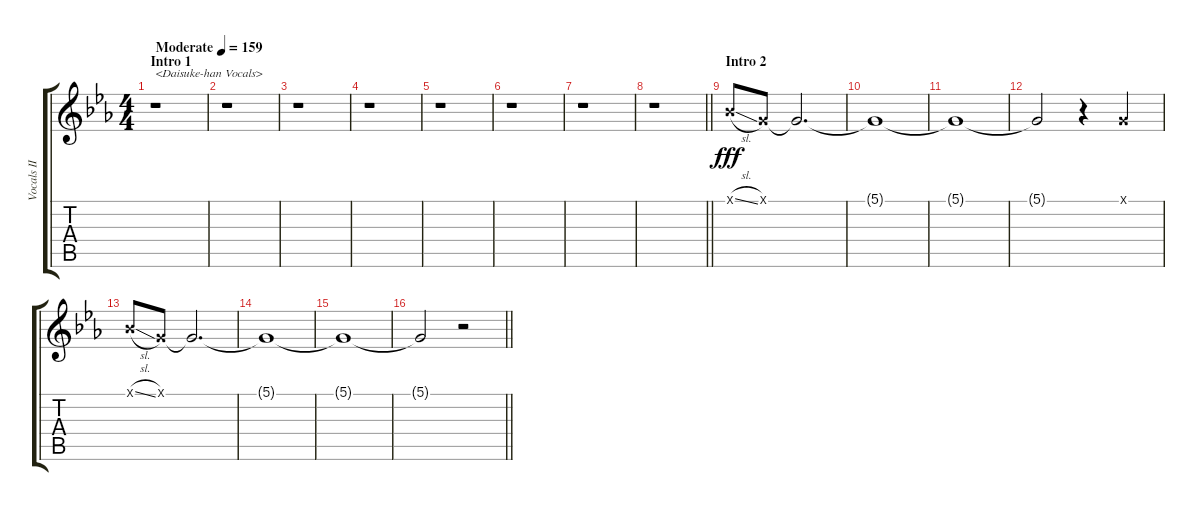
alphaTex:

\track ("Vocals II" "Vocals II") {instrument voiceoohs}
\staff {score tabs}
\tuning (D4 A3 F3 C3 G2 C2) {hide}
\ts (4 4)
\section ("" "Intro 1")
\tempo (159 "Moderate")
\clef g2
\ks eb
r.1{txt "<Daisuke-han Vocals>" dy fff instrument voiceoohs} |
r.1 |
r.1 |
r.1 |
r.1 |
r.1 |
r.1 |
\barLineRight lightlight
r.1 |
\section ("" "Intro 2")
8.1{sl x}.8 5.1{x}.8 5.1{t}.2{d} |
5.1{t}.1 |
5.1{t}.1 |
5.1{t}.2 r.4 5.1{x}.4 |
8.1{sl x}.8 5.1{x}.8 5.1{t}.2{d} |
5.1{t}.1 |
5.1{t}.1 |
\barLineRight lightlight
5.1{t}.2 r.2
